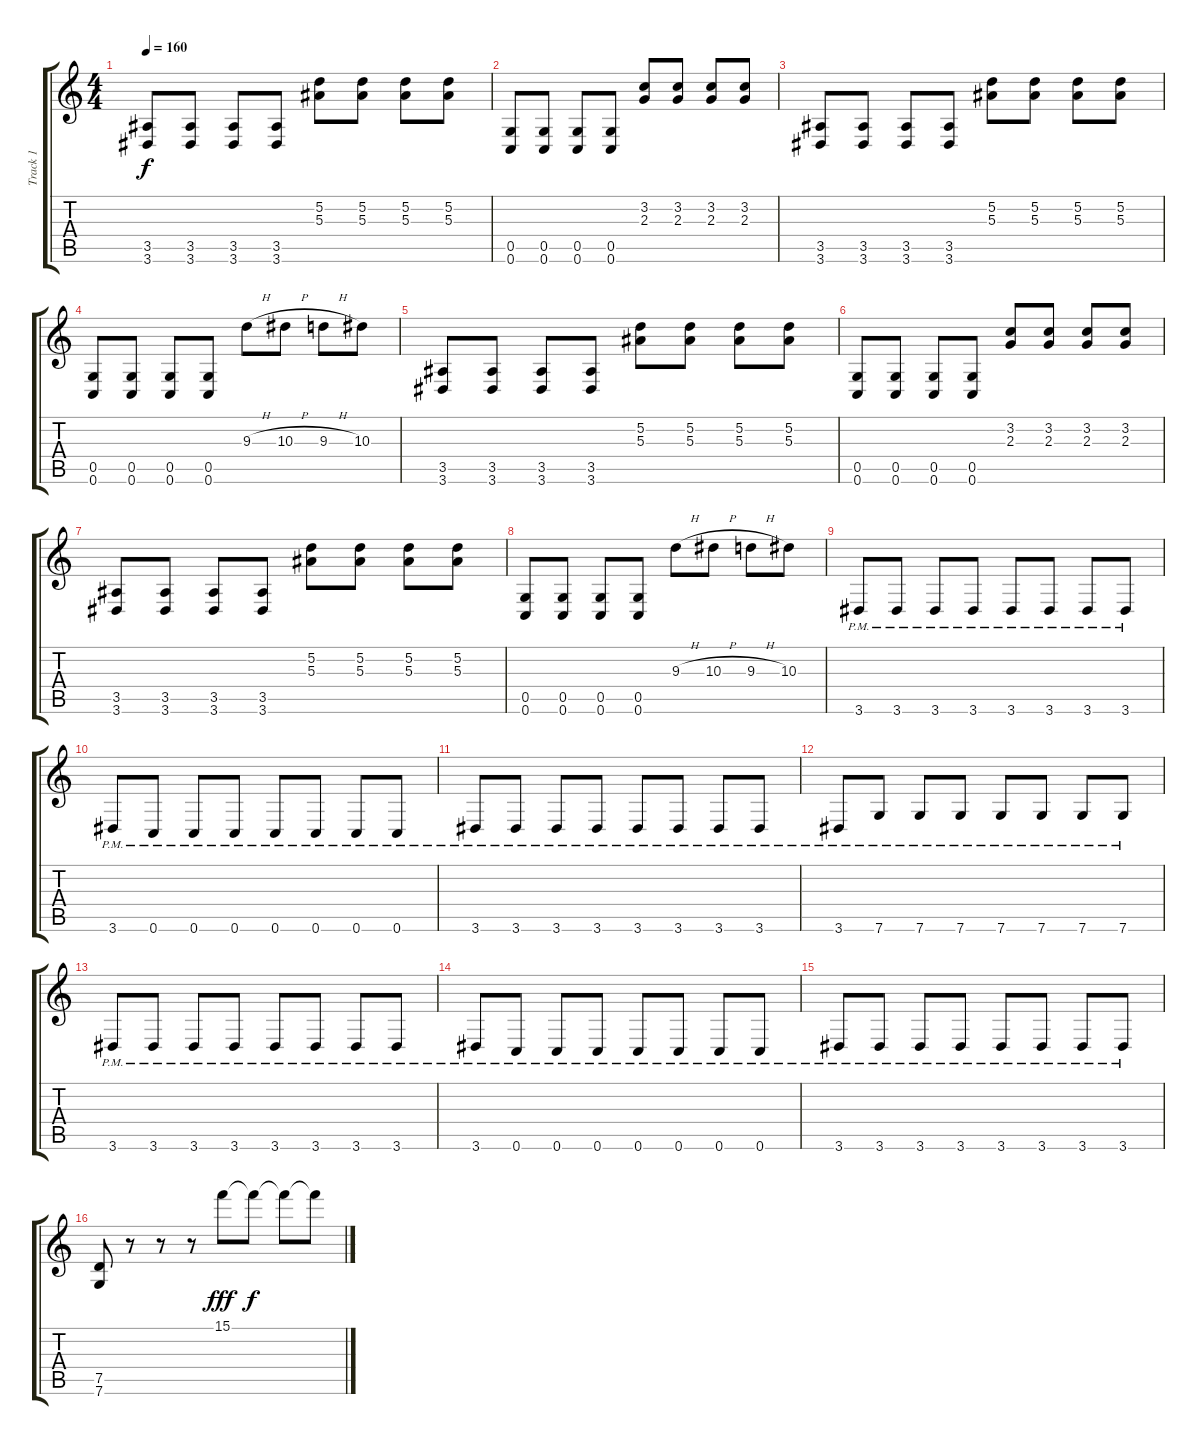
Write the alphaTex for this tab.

\track ("Track 1" "Track 1") {instrument distortionguitar}
\staff {score tabs}
\tuning (D4 A3 F3 C3 G2 C2) {hide}
\ts (4 4)
\tempo 160
\clef g2
\ks c
(3.5 3.6).8{dy f instrument distortionguitar} (3.5 3.6).8 (3.5 3.6).8 (3.5 3.6).8 (5.2 5.3).8 (5.2 5.3).8 (5.2 5.3).8 (5.2 5.3).8 |
(0.5 0.6).8 (0.5 0.6).8 (0.5 0.6).8 (0.5 0.6).8 (3.2 2.3).8 (3.2 2.3).8 (3.2 2.3).8 (3.2 2.3).8 |
(3.5 3.6).8 (3.5 3.6).8 (3.5 3.6).8 (3.5 3.6).8 (5.2 5.3).8 (5.2 5.3).8 (5.2 5.3).8 (5.2 5.3).8 |
(0.5 0.6).8 (0.5 0.6).8 (0.5 0.6).8 (0.5 0.6).8 9.3{h}.8 10.3{h}.8 9.3{h}.8 10.3.8 |
(3.5 3.6).8 (3.5 3.6).8 (3.5 3.6).8 (3.5 3.6).8 (5.2 5.3).8 (5.2 5.3).8 (5.2 5.3).8 (5.2 5.3).8 |
(0.5 0.6).8 (0.5 0.6).8 (0.5 0.6).8 (0.5 0.6).8 (3.2 2.3).8 (3.2 2.3).8 (3.2 2.3).8 (3.2 2.3).8 |
(3.5 3.6).8 (3.5 3.6).8 (3.5 3.6).8 (3.5 3.6).8 (5.2 5.3).8 (5.2 5.3).8 (5.2 5.3).8 (5.2 5.3).8 |
(0.5 0.6).8 (0.5 0.6).8 (0.5 0.6).8 (0.5 0.6).8 9.3{h}.8 10.3{h}.8 9.3{h}.8 10.3.8 |
3.6{pm}.8 3.6{pm}.8 3.6{pm}.8 3.6{pm}.8 3.6{pm}.8 3.6{pm}.8 3.6{pm}.8 3.6{pm}.8 |
3.6{pm}.8 0.6{pm}.8 0.6{pm}.8 0.6{pm}.8 0.6{pm}.8 0.6{pm}.8 0.6{pm}.8 0.6{pm}.8 |
3.6{pm}.8 3.6{pm}.8 3.6{pm}.8 3.6{pm}.8 3.6{pm}.8 3.6{pm}.8 3.6{pm}.8 3.6{pm}.8 |
3.6{pm}.8 7.6{pm}.8 7.6{pm}.8 7.6{pm}.8 7.6{pm}.8 7.6{pm}.8 7.6{pm}.8 7.6{pm}.8 |
3.6{pm}.8 3.6{pm}.8 3.6{pm}.8 3.6{pm}.8 3.6{pm}.8 3.6{pm}.8 3.6{pm}.8 3.6{pm}.8 |
3.6{pm}.8 0.6{pm}.8 0.6{pm}.8 0.6{pm}.8 0.6{pm}.8 0.6{pm}.8 0.6{pm}.8 0.6{pm}.8 |
3.6{pm}.8 3.6{pm}.8 3.6{pm}.8 3.6{pm}.8 3.6{pm}.8 3.6{pm}.8 3.6{pm}.8 3.6{pm}.8 |
(7.5 7.6).8 r.8 r.8 r.8 15.1.8{dy fff} 15.1{t}.8{dy f} 15.1{t}.8 15.1{t}.8
